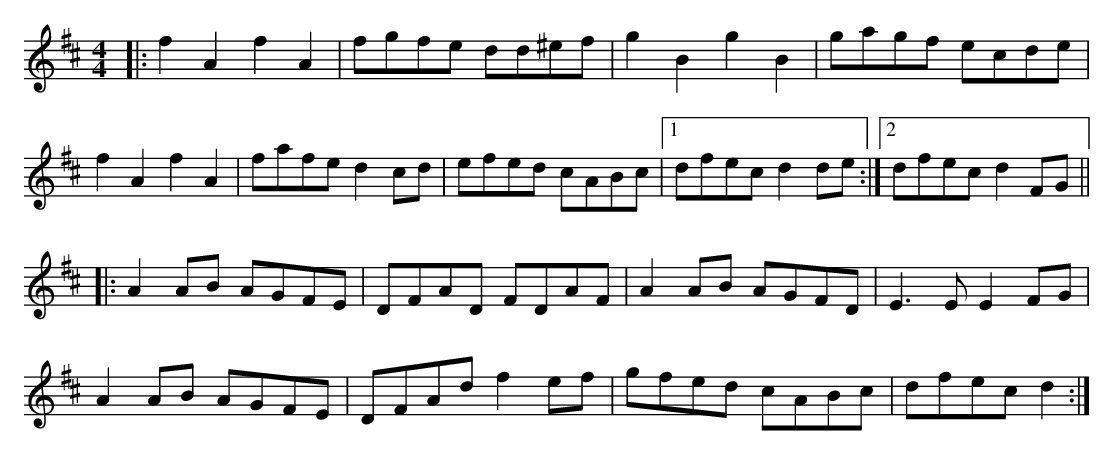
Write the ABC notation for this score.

X:1
M:4/4
K:D
|:f2A2 f2A2|fgfe dd^ef|g2B2 g2B2|gagf ecde|
f2A2 f2A2|fafe d2cd|efed cABc|1 dfec d2de:|2 dfec d2FG||
|:A2AB AGFE|DFAD FDAF|A2AB AGFD|E3E E2FG|
A2AB AGFE|DFAd f2ef|gfed cABc|dfec d2:|
